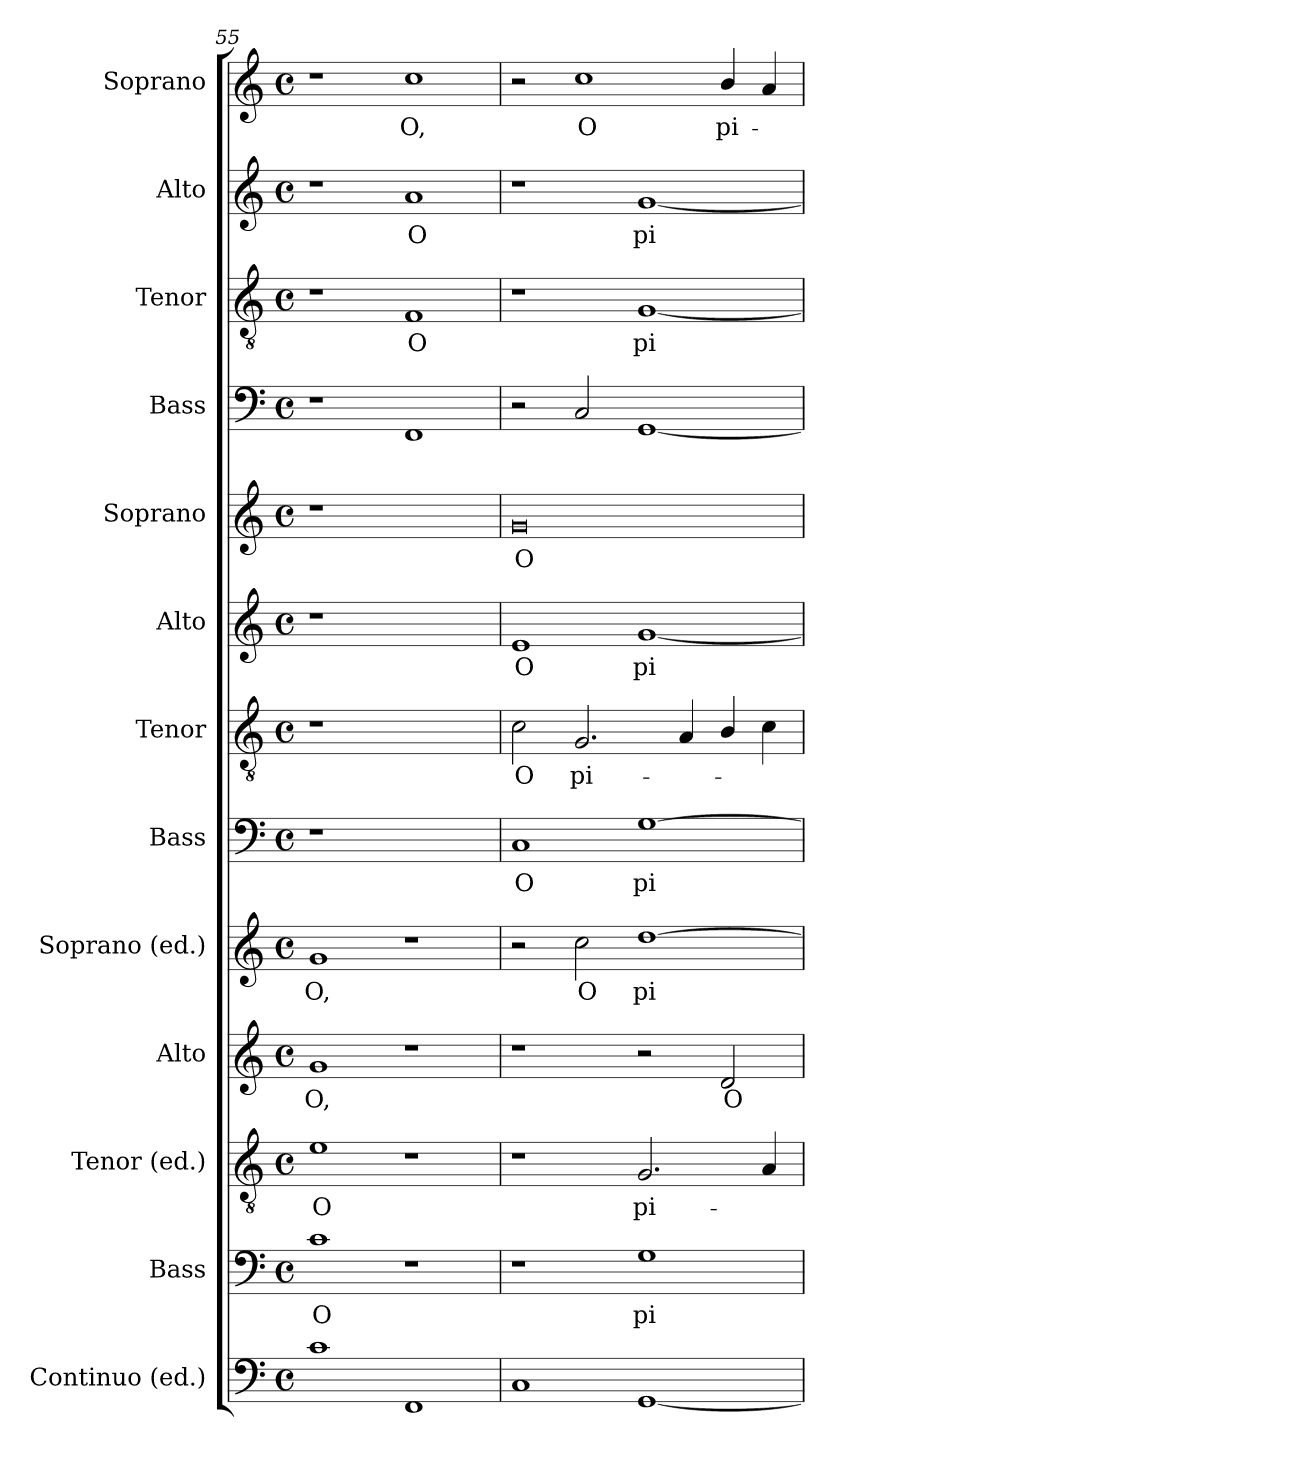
**kern	**kern	**text	**kern	**text	**kern	**text	**kern	**text	**kern	**text	**kern	**text	**kern	**text	**kern	**text	**kern	**kern	**text	**kern	**text	**kern	**text
*part13	*part12	*part12	*part11	*part11	*part10	*part10	*part9	*part9	*part8	*part8	*part7	*part7	*part6	*part6	*part5	*part5	*part4	*part3	*part3	*part2	*part2	*part1	*part1
*staff13	*staff12	*staff12	*staff11	*staff11	*staff10	*staff10	*staff9	*staff9	*staff8	*staff8	*staff7	*staff7	*staff6	*staff6	*staff5	*staff5	*staff4	*staff3	*staff3	*staff2	*staff2	*staff1	*staff1
*I"Continuo (ed.)	*I"Bass	*	*I"Tenor (ed.)	*	*I"Alto	*	*I"Soprano (ed.)	*	*I"Bass	*	*I"Tenor	*	*I"Alto	*	*I"Soprano	*	*I"Bass	*I"Tenor	*	*I"Alto	*	*I"Soprano	*
*I'Cont.	*I'B.	*	*I'T.	*	*I'A.	*	*I'S.	*	*I'B.	*	*I'T.	*	*I'A.	*	*I'S.	*	*I'B.	*I'T.	*	*I'A.	*	*I'S.	*
*clefF4	*clefF4	*	*clefGv2	*	*clefG2	*	*clefG2	*	*clefF4	*	*clefGv2	*	*clefG2	*	*clefG2	*	*clefF4	*clefGv2	*	*clefG2	*	*clefG2	*
*	*	*	*	*	*	*	*	*	*	*	*ITrd7c12	*	*	*	*	*	*	*ITrd7c12	*	*	*	*	*
*k[]	*k[]	*	*k[]	*	*k[]	*	*k[]	*	*k[]	*	*k[]	*	*k[]	*	*k[]	*	*k[]	*k[]	*	*k[]	*	*k[]	*
*C:	*C:	*	*C:	*	*C:	*	*C:	*	*C:	*	*C:	*	*C:	*	*C:	*	*C:	*C:	*	*C:	*	*C:	*
*M4/4	*M4/4	*	*M4/4	*	*M4/4	*	*M4/4	*	*M4/4	*	*M4/4	*	*M4/4	*	*M4/4	*	*M4/4	*M4/4	*	*M4/4	*	*M4/4	*
*met(c)	*met(c)	*	*met(c)	*	*met(c)	*	*met(c)	*	*met(c)	*	*met(c)	*	*met(c)	*	*met(c)	*	*met(c)	*met(c)	*	*met(c)	*	*met(c)	*
=55	=55	=55	=55	=55	=55	=55	=55	=55	=55	=55	=55	=55	=55	=55	=55	=55	=55	=55	=55	=55	=55	=55	=55
!	!	!LO:LY:b:color=#000000	!	!	!	!	!	!	!	!	!	!	!	!	!	!	!	!	!	!	!	!	!
!	!	!	!	!LO:LY:b:color=#000000	!	!	!	!	!	!	!	!	!	!	!	!	!	!	!	!	!	!	!
!	!	!	!	!	!	!LO:LY:b:color=#000000	!	!	!	!	!	!	!	!	!	!	!	!	!	!	!	!	!
!	!	!	!	!	!	!	!	!LO:LY:b:color=#000000	!LO:N:vis=1	!	!LO:N:vis=1	!	!LO:N:vis=1	!	!LO:N:vis=1	!	!	!	!	!	!	!	!
1ci	1ci	O	1ei	O	1gi	O,	1gi	O,	1r	.	1r	.	1r	.	1r	.	1r	1r	.	1r	.	1r	.
!	!	!	!	!	!	!	!	!	!	!	!	!	!	!	!	!	!	!	!LO:LY:b:color=#000000	!	!	!	!
!	!	!	!	!	!	!	!	!	!	!	!	!	!	!	!	!	!	!	!	!	!LO:LY:b:color=#000000	!	!
!	!	!	!	!	!	!	!	!	!	!	!	!	!	!	!	!	!	!	!	!	!	!	!LO:LY:b:color=#000000
1FFi	1r	.	1r	.	1r	.	1r	.	1ryy	.	1ryy	.	1ryy	.	1ryy	.	1FFi	1FFi	O	1ai	O	1cci	O,
!!LO:PB:g=z
=56	=56	=56	=56	=56	=56	=56	=56	=56	=56	=56	=56	=56	=56	=56	=56	=56	=56	=56	=56	=56	=56	=56	=56
!	!	!	!	!	!	!	!	!	!	!LO:LY:b:color=#000000	!	!	!	!	!	!	!	!	!	!	!	!	!
!	!	!	!	!	!	!	!	!	!	!	!	!LO:LY:b:color=#000000	!	!	!	!	!	!	!	!	!	!	!
!	!	!	!	!	!	!	!	!	!	!	!	!	!	!LO:LY:b:color=#000000	!	!	!	!	!	!	!	!	!
!	!	!	!	!	!	!	!	!	!	!	!	!	!	!	!	!LO:LY:b:color=#000000	!	!	!	!	!	!	!
1Ci	1r	.	1r	.	1r	.	2r	.	1Ci	O	2Ci\	O	1ei	O	0gi	O	2r	1r	.	1r	.	2r	.
!	!	!	!	!	!	!	!	!LO:LY:b:color=#000000	!	!	!	!	!	!	!	!	!	!	!	!	!	!	!
!	!	!	!	!	!	!	!	!	!	!	!	!LO:LY:b:color=#000000	!	!	!	!	!	!	!	!	!	!	!
!	!	!	!	!	!	!	!	!	!	!	!	!	!	!	!	!	!	!	!	!	!	!	!LO:LY:b:color=#000000
.	.	.	.	.	.	.	2cci\	O	.	.	2.GGi/	pi-	.	.	.	.	2Ci/	.	.	.	.	1cci	O
!	!	!LO:LY:b:color=#000000	!	!	!	!	!	!	!	!	!	!	!	!	!	!	!	!	!	!	!	!	!
!	!	!	!	!LO:LY:b:color=#000000	!	!	!	!	!	!	!	!	!	!	!	!	!	!	!	!	!	!	!
!	!	!	!	!	!	!	!	!LO:LY:b:color=#000000	!	!	!	!	!	!	!	!	!	!	!	!	!	!	!
!	!	!	!	!	!	!	!	!	!	!LO:LY:b:color=#000000	!	!	!	!	!	!	!	!	!	!	!	!	!
!	!	!	!	!	!	!	!	!	!	!	!	!	!	!LO:LY:b:color=#000000	!	!	!	!	!	!	!	!	!
!	!	!	!	!	!	!	!	!	!	!	!	!	!	!	!	!	!	!	!LO:LY:b:color=#000000	!	!	!	!
!	!	!	!	!	!	!	!	!	!	!	!	!	!	!	!	!	!	!	!	!	!LO:LY:b:color=#000000	!	!
[<1GGi	1Gi	pi-	2.Gi/	pi-	2r	.	[>1ddi	pi-	[>1Gi	pi-	.	.	[<1gi	pi-	.	.	[<1GGi	[<1GGi	pi-	[<1gi	pi-	.	.
.	.	.	.	.	.	.	.	.	.	.	4AAi/	.	.	.	.	.	.	.	.	.	.	.	.
!	!	!	!	!	!	!LO:LY:b:color=#000000	!	!	!	!	!	!	!	!	!	!	!	!	!	!	!	!	!
!	!	!	!	!	!	!	!	!	!	!	!	!	!	!	!	!	!	!	!	!	!	!	!LO:LY:b:color=#000000
.	.	.	.	.	2di/	O	.	.	.	.	4BBi/	.	.	.	.	.	.	.	.	.	.	4bi/	pi-
.	.	.	4Ai/	.	.	.	.	.	.	.	4Ci\	.	.	.	.	.	.	.	.	.	.	4ai/	.
=	=	=	=	=	=	=	=	=	=	=	=	=	=	=	=	=	=	=	=	=	=	=	=
*-	*-	*-	*-	*-	*-	*-	*-	*-	*-	*-	*-	*-	*-	*-	*-	*-	*-	*-	*-	*-	*-	*-	*-
